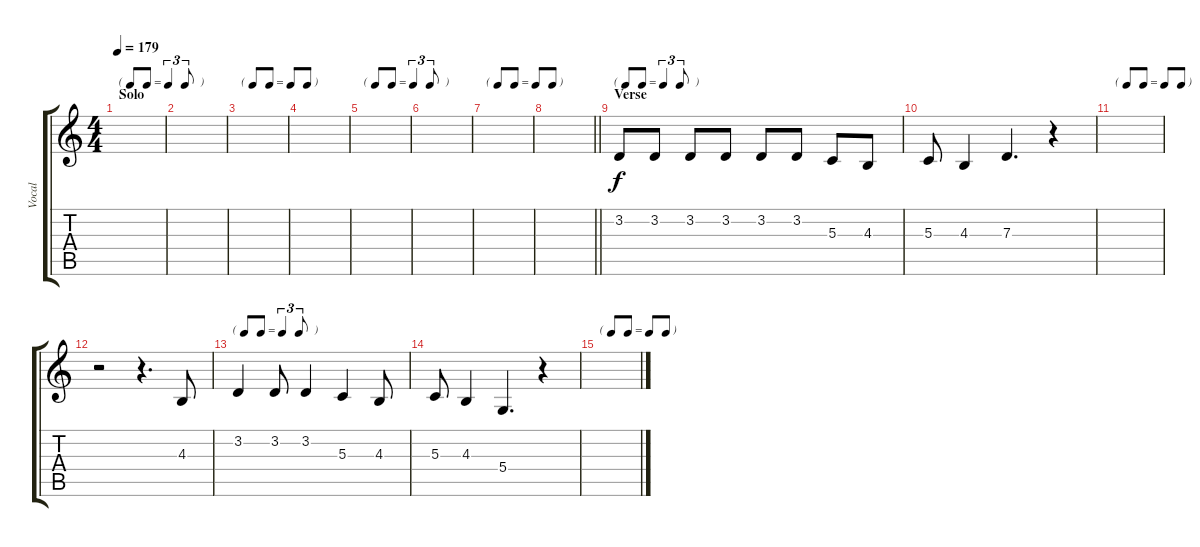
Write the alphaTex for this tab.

\track ("Vocal" "Vocal") {instrument lead5charang}
\staff {score tabs}
\tuning (E4 B3 G3 D3 A2 E2) {hide}
\ts (4 4)
\tf triplet8th
\section ("" "Solo")
\tempo 179
\clef g2
\ks c
|
|
\tf none
|
|
\tf triplet8th
|
|
\tf none
|
\barLineRight lightlight
|
\tf triplet8th
\section ("" "Verse")
3.2.8 3.2.8 3.2.8 3.2.8 3.2.8 3.2.8 5.3.8 4.3.8 |
5.3.8 4.3.4 7.3.4{d} r.4 |
\tf none
|
r.2 r.4{d} 4.3.8 |
\tf triplet8th
3.2.4 3.2.8 3.2.4 5.3.4 4.3.8 |
5.3.8 4.3.4 5.4.4{d} r.4 |
\tf none
